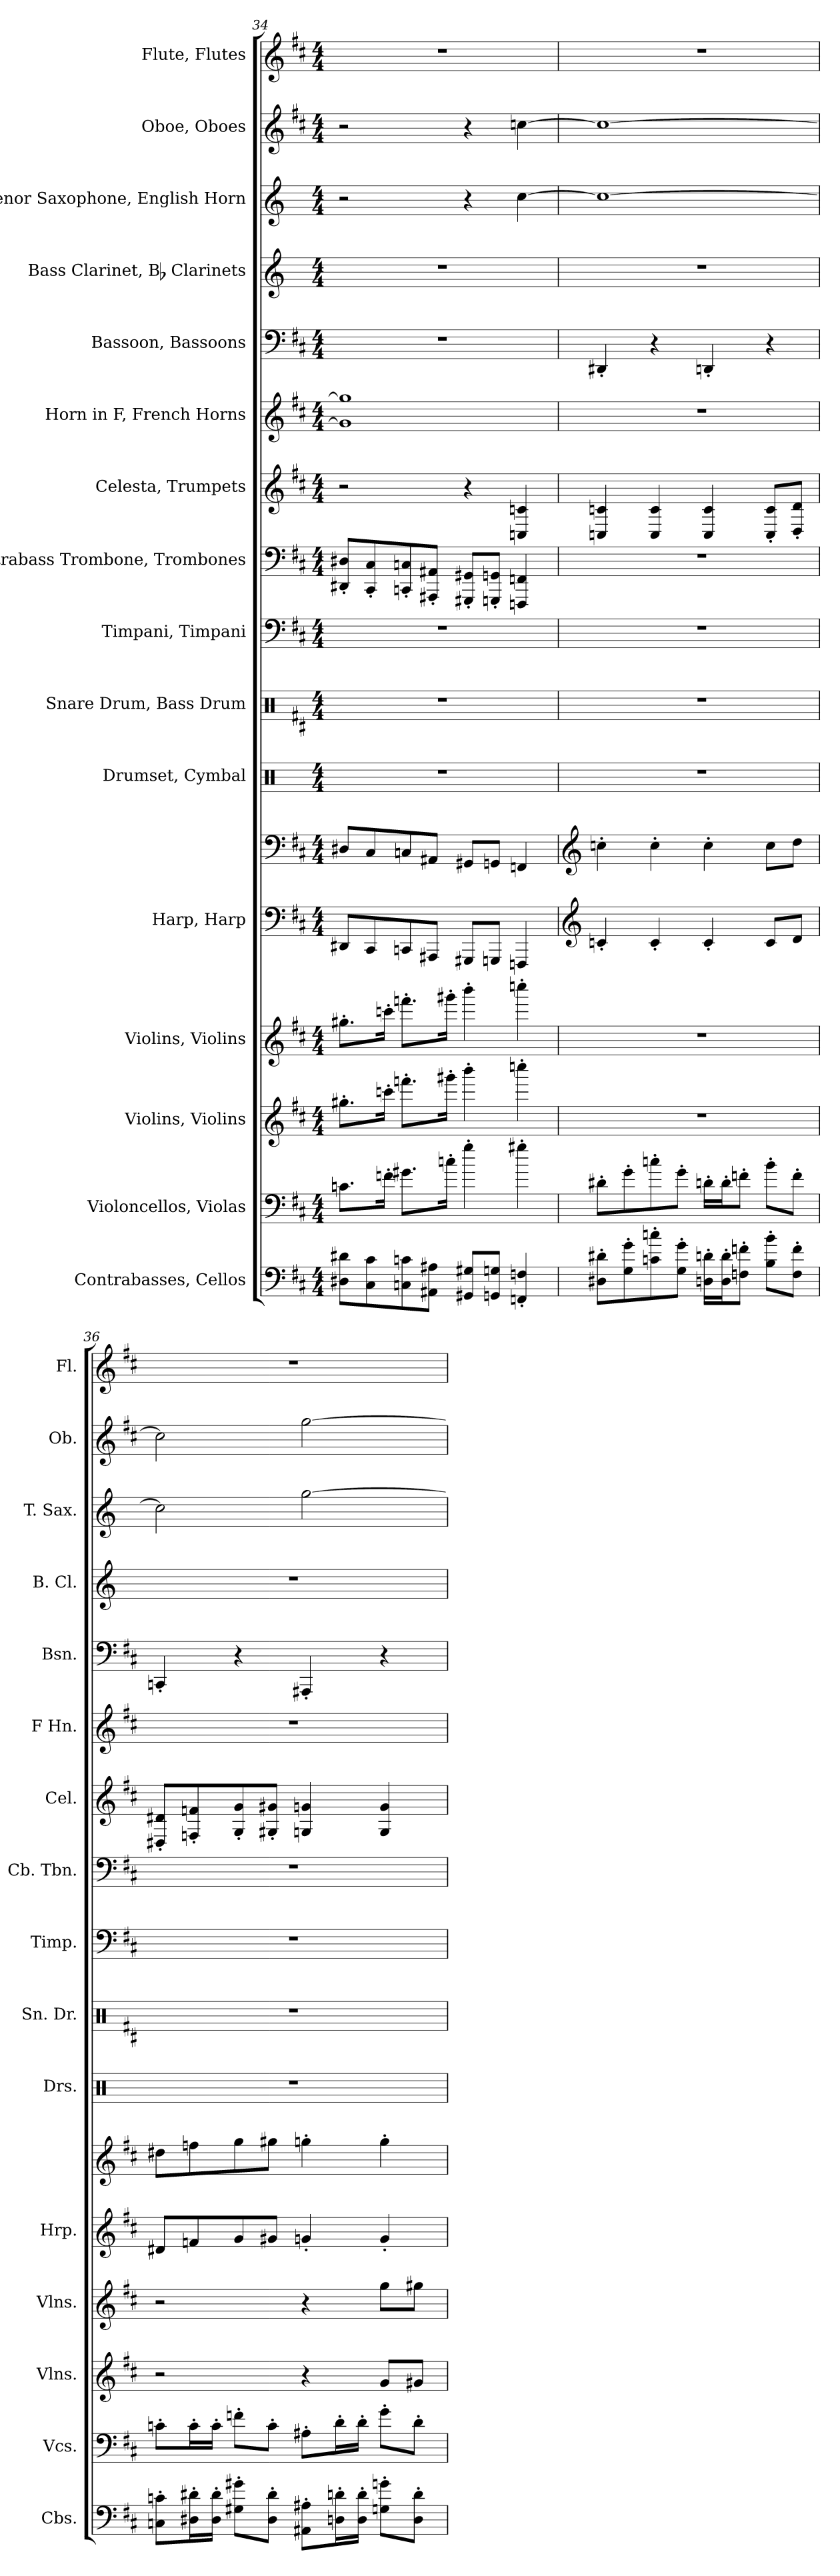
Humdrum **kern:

**kern	**kern	**kern	**kern	**kern	**kern	**kern	**kern	**kern	**kern	**kern	**kern	**kern	**kern	**kern	**kern	**kern
*part16	*part15	*part14	*part13	*part12	*part12	*part11	*part10	*part9	*part8	*part7	*part6	*part5	*part4	*part3	*part2	*part1
*staff17	*staff16	*staff15	*staff14	*staff13	*staff12	*staff11	*staff10	*staff9	*staff8	*staff7	*staff6	*staff5	*staff4	*staff3	*staff2	*staff1
*I"Contrabasses, Cellos	*I"Violoncellos, Violas	*I"Violins, Violins	*I"Violins, Violins	*I"Harp, Harp	*	*I"Drumset, Cymbal	*I"Snare Drum, Bass Drum	*I"Timpani, Timpani	*I"Contrabass Trombone, Trombones	*I"Celesta, Trumpets	*I"Horn in F, French Horns	*I"Bassoon, Bassoons	*I"Bass Clarinet, B-flat Clarinets	*I"Tenor Saxophone, English Horn	*I"Oboe, Oboes	*I"Flute, Flutes
*I'Cbs.	*I'Vcs.	*I'Vlns.	*I'Vlns.	*I'Hrp.	*	*I'Drs.	*I'Sn. Dr.	*I'Timp.	*I'Cb. Tbn.	*I'Cel.	*I'F Hn.	*I'Bsn.	*I'B. Cl.	*I'T. Sax.	*I'Ob.	*I'Fl.
!!LO:PB:g=z
*clefF4	*clefF4	*clefG2	*clefG2	*clefF4	*clefF4	*clefX	*clefX	*clefF4	*clefF4	*clefG2	*clefG2	*clefF4	*clefG2	*clefG2	*clefG2	*clefG2
*ITrd7c12	*	*	*	*	*	*	*	*	*	*ITrd-7c-12	*ITrd4c7	*	*ITrd8c14	*ITrd8c14	*	*
*k[f#c#]	*k[f#c#]	*k[f#c#]	*k[f#c#]	*k[f#c#]	*k[f#c#]	*k[]	*k[f#c#]	*k[f#c#]	*k[f#c#]	*k[f#c#]	*k[f#]	*k[f#c#]	*k[]	*k[]	*k[f#c#]	*k[f#c#]
*M4/4	*M4/4	*M4/4	*M4/4	*M4/4	*M4/4	*M4/4	*M4/4	*M4/4	*M4/4	*M4/4	*M4/4	*M4/4	*M4/4	*M4/4	*M4/4	*M4/4
=34	=34	=34	=34	=34	=34	=34	=34	=34	=34	=34	=34	=34	=34	=34	=34	=34
8DD#X\ 8D#X\L	8.cn\L	8.gg#X'\L	8.gg#X'\L	8DD#X/L	8D#X/L	1r	1r	1r	8DD#X/' 8D#X/'L	2r	1c] 1cc]	1r	1r	2r	2r	1r
8CC#\ 8C#\	.	.	.	8CC#/	8C#/	.	.	.	8CC#/' 8C#/'	.	.	.	.	.	.	.
.	16fn'\Jk	16cccn'\Jk	16cccn'\Jk	.	.	.	.	.	.	.	.	.	.	.	.	.
8CCn\ 8Cn\	8.g#X\L	8.fffn'\L	8.fffn'\L	8CCn/	8Cn/	.	.	.	8CCn/' 8Cn/'	.	.	.	.	.	.	.
8AAA#X\ 8AA#X\J	.	.	.	8AAA#X/J	8AA#X/J	.	.	.	8AAA#X/' 8AA#X/'J	.	.	.	.	.	.	.
.	16ccn'\Jk	16ggg#X'\Jk	16ggg#X'\Jk	.	.	.	.	.	.	.	.	.	.	.	.	.
8GGG#X/ 8GG#X/L	4gg'\	4bbb'\	4bbb'\	8GGG#X/L	8GG#X/L	.	.	.	8GGG#X/' 8GG#X/'L	4r	.	.	.	4r	4r	.
8GGGn/ 8GGn/J	.	.	.	8GGGn/J	8GGn/J	.	.	.	8GGGn/' 8GGn/'J	.	.	.	.	.	.	.
4FFFn/' 4FFn/'	4gg#X'\	4ccccn'\	4ccccn'\	4FFFn/	4FFn/	.	.	.	4FFFn/ 4FFn/	4cn/ 4ccn/	.	.	.	[4c\	[4ccn\	.
=35	=35	=35	=35	=35	=35	=35	=35	=35	=35	=35	=35	=35	=35	=35	=35	=35
*	*	*	*	*clefG2	*clefG2	*	*	*	*	*	*	*	*	*	*	*
8DD#X\' 8D#X\'L	8d#X'\L	1r	1r	4cn'/	4ccn'\	1r	1r	1r	1r	4cn/ 4ccn/	1r	4DD#X'/	1r	1c_	1cc_	1r
8GG\' 8G\'	8g'\	.	.	.	.	.	.	.	.	.	.	.	.	.	.	.
8Cn\' 8cn\'	8ccn'\	.	.	4c'/	4cc'\	.	.	.	.	4c/ 4cc/	.	4r	.	.	.	.
8GG\' 8G\'J	8g'\J	.	.	.	.	.	.	.	.	.	.	.	.	.	.	.
16DDn\' 16Dn\'LL	16dn'\LL	.	.	4c'/	4cc'\	.	.	.	.	4c/ 4cc/	.	4DDn'/	.	.	.	.
16DD\' 16D\'J	16d'\J	.	.	.	.	.	.	.	.	.	.	.	.	.	.	.
8FFn\' 8Fn\'J	8fn'\J	.	.	.	.	.	.	.	.	.	.	.	.	.	.	.
8BB\' 8B\'L	8b'\L	.	.	8c/L	8cc\L	.	.	.	.	8c/' 8cc/'L	.	4r	.	.	.	.
8FF\' 8F\'J	8f'\J	.	.	8d/J	8dd\J	.	.	.	.	8d/' 8dd/'J	.	.	.	.	.	.
!!LO:PB:g=z
=36	=36	=36	=36	=36	=36	=36	=36	=36	=36	=36	=36	=36	=36	=36	=36	=36
8CCn\' 8Cn\'L	8cn'\L	2r	2r	8d#X/L	8dd#X\L	1r	1r	1r	1r	8d#X/' 8dd#X/'L	1r	4CCn'/	1r	2c\]	2cc\]	1r
16DD#X\' 16D#X\'L	16c'\L	.	.	8fn/	8ffn\	.	.	.	.	8fn/' 8ffn/'	.	.	.	.	.	.
16DD#\' 16D#\'JJ	16c'\JJ	.	.	.	.	.	.	.	.	.	.	.	.	.	.	.
8GG#X\' 8G#X\'L	8fn'\L	.	.	8g/	8gg\	.	.	.	.	8g/' 8gg/'	.	4r	.	.	.	.
8DD#\' 8D#\'J	8c'\J	.	.	8g#X/J	8gg#X\J	.	.	.	.	8g#X/' 8gg#X/'J	.	.	.	.	.	.
8AAA#X\' 8AA#X\'L	8A#X'\L	4r	4r	4gn'/	4ggn'\	.	.	.	.	4gn/ 4ggn/	.	4AAA#X'/	.	[2g\	[2gg\	.
16DDn\' 16Dn\'L	16d'\L	.	.	.	.	.	.	.	.	.	.	.	.	.	.	.
16DD\' 16D\'JJ	16d'\JJ	.	.	.	.	.	.	.	.	.	.	.	.	.	.	.
8GGn\' 8Gn\'L	8g'\L	8g/L	8gg\L	4g'/	4gg'\	.	.	.	.	4g/ 4gg/	.	4r	.	.	.	.
8DD\' 8D\'J	8d'\J	8g#X/J	8gg#X\J	.	.	.	.	.	.	.	.	.	.	.	.	.
=	=	=	=	=	=	=	=	=	=	=	=	=	=	=	=	=
*-	*-	*-	*-	*-	*-	*-	*-	*-	*-	*-	*-	*-	*-	*-	*-	*-
